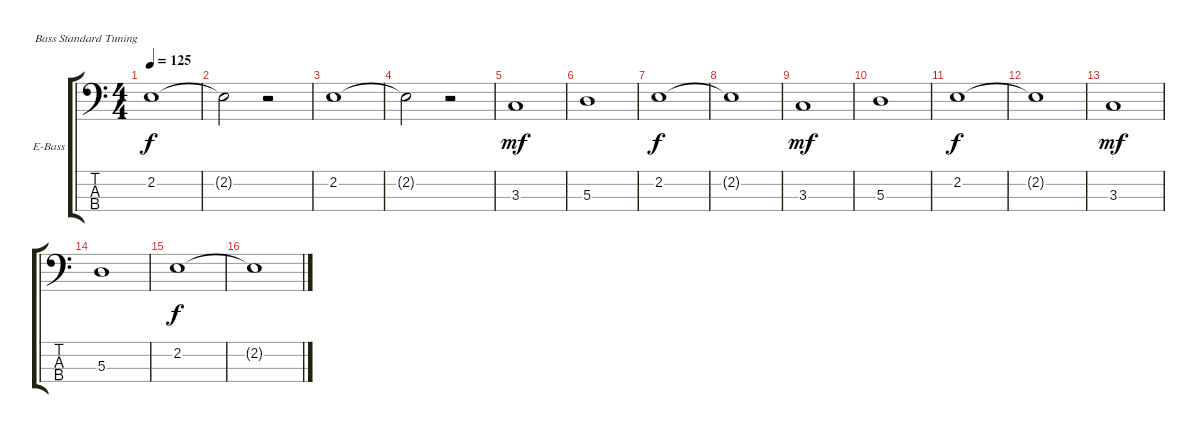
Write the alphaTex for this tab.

\bracketExtendMode groupsimilarinstruments
\firstSystemTrackNameOrientation horizontal
\otherSystemsTrackNameOrientation horizontal
\track ("Бас" "E-Bass") {instrument electricbassfinger}
\staff {score tabs}
\tuning (G2 D2 A1 E1)
\ts (4 4)
\tempo 125
\clef f4
\ks c
2.2.1{dy f} |
2.2{t}.2 r.2 |
2.2.1 |
2.2{t}.2 r.2 |
3.3.1{dy mf} |
5.3.1 |
2.2.1{dy f} |
2.2{t}.1 |
3.3.1{dy mf} |
5.3.1 |
2.2.1{dy f} |
2.2{t}.1 |
3.3.1{dy mf} |
5.3.1 |
2.2.1{dy f} |
2.2{t}.1
